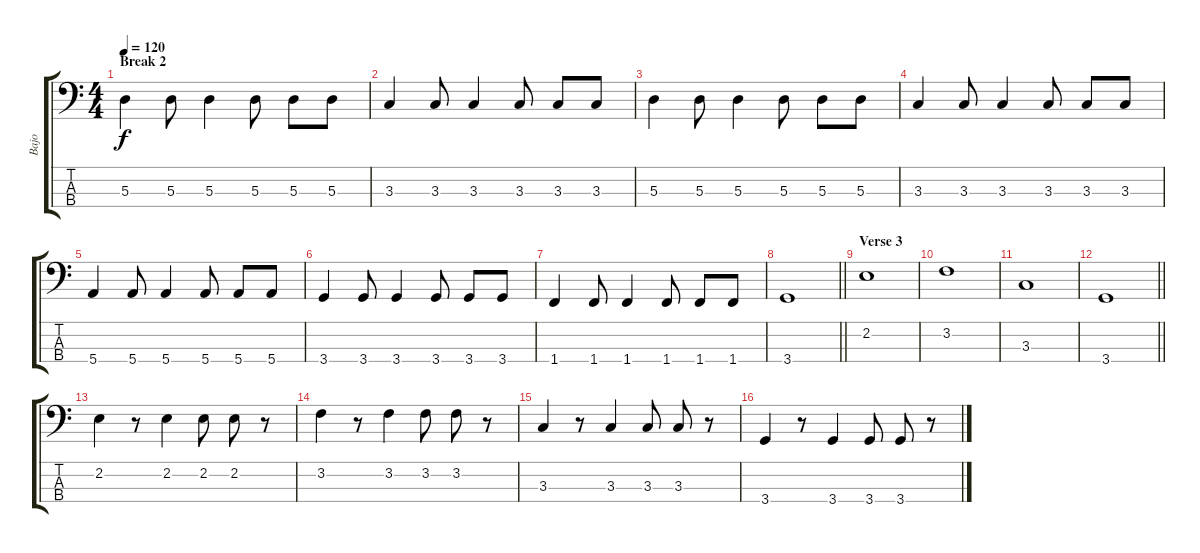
\track ("Bajo" "Bajo") {instrument electricbassfinger}
\staff {score tabs}
\tuning (G2 D2 A1 E1) {hide}
\ts (4 4)
\section ("" "Break 2")
\tempo 120
\clef f4
\ks c
5.3.4{dy f} 5.3.8 5.3.4 5.3.8 5.3.8 5.3.8 |
3.3.4 3.3.8 3.3.4 3.3.8 3.3.8 3.3.8 |
5.3.4 5.3.8 5.3.4 5.3.8 5.3.8 5.3.8 |
3.3.4 3.3.8 3.3.4 3.3.8 3.3.8 3.3.8 |
5.4.4 5.4.8 5.4.4 5.4.8 5.4.8 5.4.8 |
3.4.4 3.4.8 3.4.4 3.4.8 3.4.8 3.4.8 |
1.4.4 1.4.8 1.4.4 1.4.8 1.4.8 1.4.8 |
\barLineRight lightlight
3.4.1 |
\section ("" "Verse 3")
2.2.1 |
3.2.1 |
3.3.1 |
\barLineRight lightlight
3.4.1 |
2.2.4 r.8 2.2.4 2.2.8 2.2.8 r.8 |
3.2.4 r.8 3.2.4 3.2.8 3.2.8 r.8 |
3.3.4 r.8 3.3.4 3.3.8 3.3.8 r.8 |
3.4.4 r.8 3.4.4 3.4.8 3.4.8 r.8
